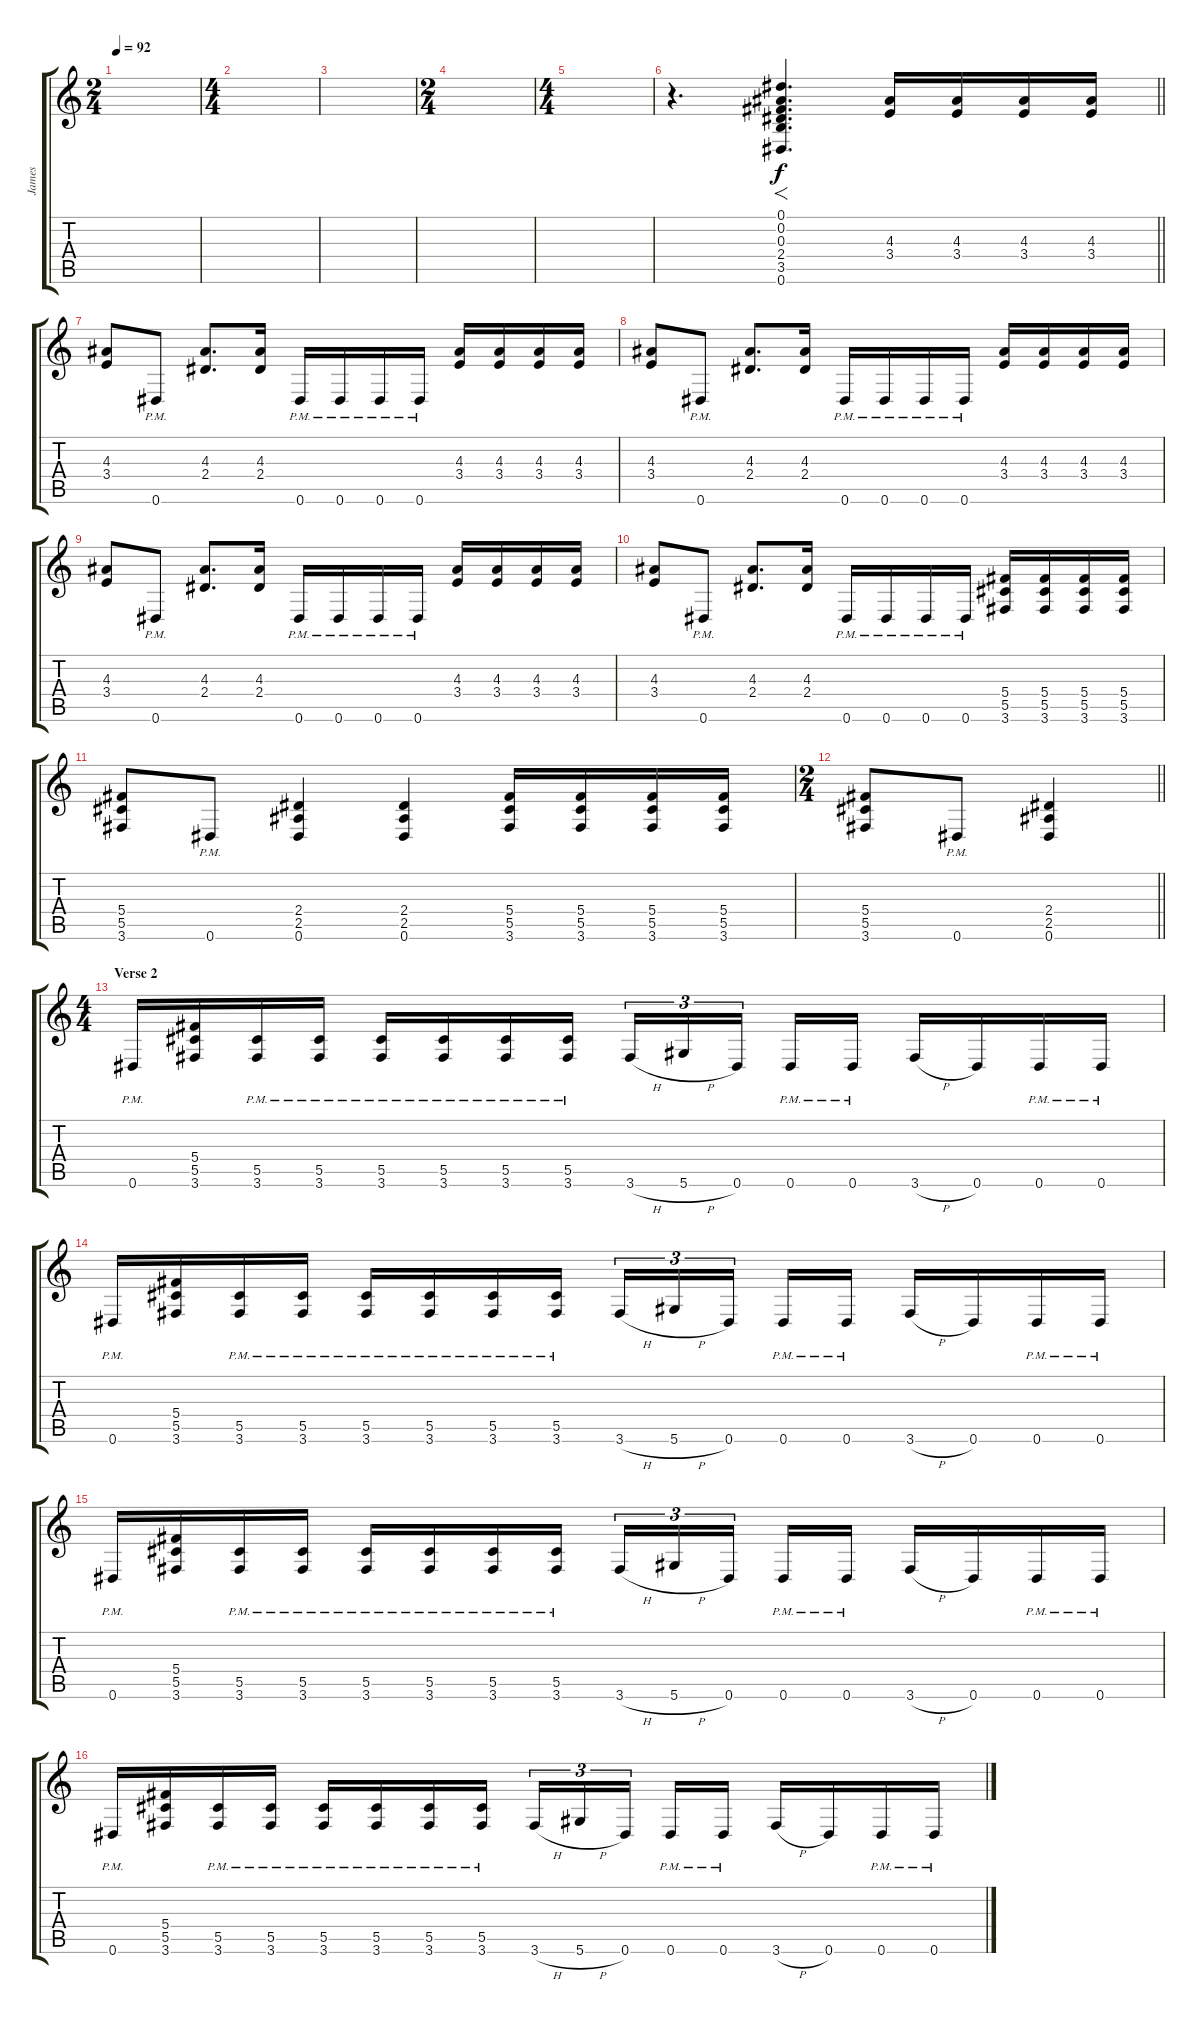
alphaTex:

\track ("James" "James") {instrument distortionguitar}
\staff {score tabs}
\tuning (Eb4 Bb3 Gb3 Db3 Ab2 Eb2) {hide}
\ts (2 4)
\tempo 92
\clef g2
\ks c
|
\ts (4 4)
|
|
\ts (2 4)
|
\ts (4 4)
|
\barLineRight lightlight
r.4{d} (0.1 0.2 0.3 2.4 3.5 0.6).4{f d} (4.3 3.4).16 (4.3 3.4).16 (4.3 3.4).16 (4.3 3.4).16 |
\section ("" "")
(4.3 3.4).8 0.6{pm}.8 (4.3 2.4).8{d} (4.3 2.4).16 0.6{pm}.16 0.6{pm}.16 0.6{pm}.16 0.6{pm}.16 (4.3 3.4).16 (4.3 3.4).16 (4.3 3.4).16 (4.3 3.4).16 |
(4.3 3.4).8 0.6{pm}.8 (4.3 2.4).8{d} (4.3 2.4).16 0.6{pm}.16 0.6{pm}.16 0.6{pm}.16 0.6{pm}.16 (4.3 3.4).16 (4.3 3.4).16 (4.3 3.4).16 (4.3 3.4).16 |
(4.3 3.4).8 0.6{pm}.8 (4.3 2.4).8{d} (4.3 2.4).16 0.6{pm}.16 0.6{pm}.16 0.6{pm}.16 0.6{pm}.16 (4.3 3.4).16 (4.3 3.4).16 (4.3 3.4).16 (4.3 3.4).16 |
(4.3 3.4).8 0.6{pm}.8 (4.3 2.4).8{d} (4.3 2.4).16 0.6{pm}.16 0.6{pm}.16 0.6{pm}.16 0.6{pm}.16 (5.4 5.5 3.6).16 (5.4 5.5 3.6).16 (5.4 5.5 3.6).16 (5.4 5.5 3.6).16 |
(5.4 5.5 3.6).8 0.6{pm}.8 (2.4 2.5 0.6).4 (2.4 2.5 0.6).4 (5.4 5.5 3.6).16 (5.4 5.5 3.6).16 (5.4 5.5 3.6).16 (5.4 5.5 3.6).16 |
\ts (2 4)
\barLineRight lightlight
(5.4 5.5 3.6).8 0.6{pm}.8 (2.4 2.5 0.6).4 |
\ts (4 4)
\section ("" "Verse 2")
0.6{pm}.16 (5.4 5.5 3.6).16 (5.5{pm} 3.6{pm}).16 (5.5{pm} 3.6{pm}).16 (5.5{pm} 3.6{pm}).16 (5.5{pm} 3.6{pm}).16 (5.5{pm} 3.6{pm}).16 (5.5{pm} 3.6{pm}).16 3.6{h}.16{tu (3 2)} 5.6{h}.16{tu (3 2)} 0.6.16{tu (3 2) beam splitsecondary} 0.6{pm}.16 0.6{pm}.16 3.6{h}.16 0.6.16 0.6{pm}.16 0.6{pm}.16 |
0.6{pm}.16 (5.4 5.5 3.6).16 (5.5{pm} 3.6{pm}).16 (5.5{pm} 3.6{pm}).16 (5.5{pm} 3.6{pm}).16 (5.5{pm} 3.6{pm}).16 (5.5{pm} 3.6{pm}).16 (5.5{pm} 3.6{pm}).16 3.6{h}.16{tu (3 2)} 5.6{h}.16{tu (3 2)} 0.6.16{tu (3 2) beam splitsecondary} 0.6{pm}.16 0.6{pm}.16 3.6{h}.16 0.6.16 0.6{pm}.16 0.6{pm}.16 |
0.6{pm}.16 (5.4 5.5 3.6).16 (5.5{pm} 3.6{pm}).16 (5.5{pm} 3.6{pm}).16 (5.5{pm} 3.6{pm}).16 (5.5{pm} 3.6{pm}).16 (5.5{pm} 3.6{pm}).16 (5.5{pm} 3.6{pm}).16 3.6{h}.16{tu (3 2)} 5.6{h}.16{tu (3 2)} 0.6.16{tu (3 2) beam splitsecondary} 0.6{pm}.16 0.6{pm}.16 3.6{h}.16 0.6.16 0.6{pm}.16 0.6{pm}.16 |
0.6{pm}.16 (5.4 5.5 3.6).16 (5.5{pm} 3.6{pm}).16 (5.5{pm} 3.6{pm}).16 (5.5{pm} 3.6{pm}).16 (5.5{pm} 3.6{pm}).16 (5.5{pm} 3.6{pm}).16 (5.5{pm} 3.6{pm}).16 3.6{h}.16{tu (3 2)} 5.6{h}.16{tu (3 2)} 0.6.16{tu (3 2) beam splitsecondary} 0.6{pm}.16 0.6{pm}.16 3.6{h}.16 0.6.16 0.6{pm}.16 0.6{pm}.16
